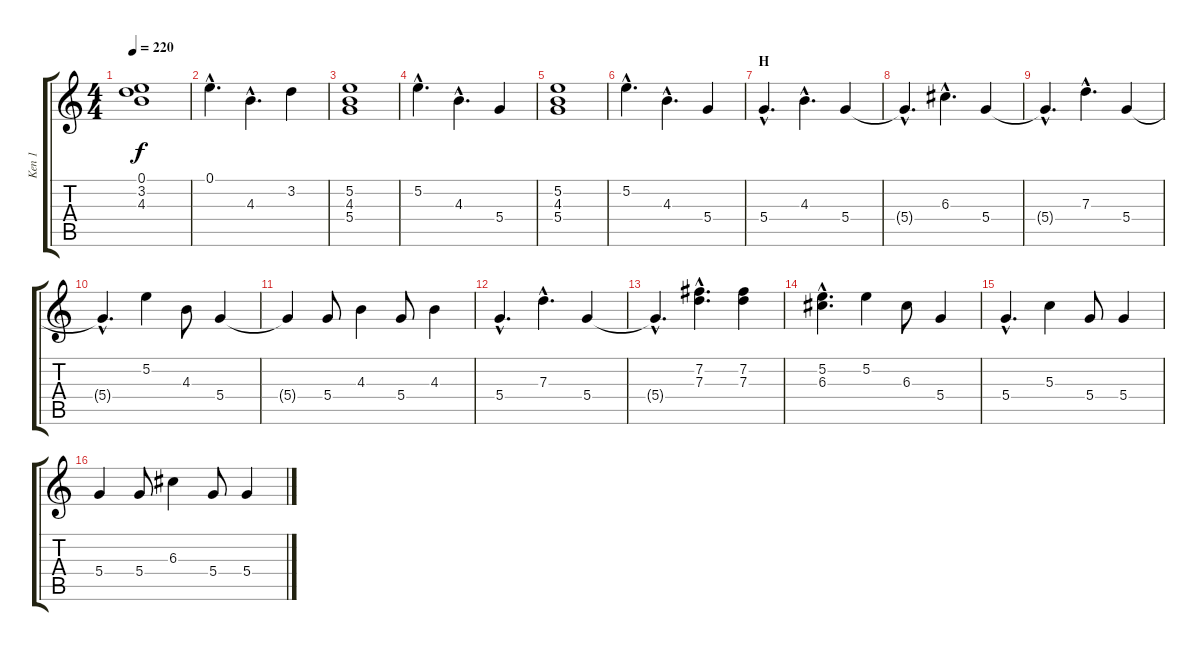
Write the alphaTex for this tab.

\track ("Ken 1" "Ken 1") {instrument electricguitarjazz}
\staff {score tabs}
\tuning (E4 B3 G3 D3 A2 E2) {hide}
\ts (4 4)
\tempo 220
\clef g2
\ks c
(0.1 3.2 4.3).1{dy f} |
0.1{hac}.4{d} 4.3{hac}.4{d} 3.2.4 |
(5.2 4.3 5.4).1 |
5.2{hac}.4{d} 4.3{hac}.4{d} 5.4.4 |
(5.2 4.3 5.4).1 |
5.2{hac}.4{d} 4.3{hac}.4{d} 5.4.4 |
\section ("" "H")
5.4{hac}.4{d} 4.3{hac}.4{d} 5.4.4 |
5.4{hac t}.4{d} 6.3{hac}.4{d} 5.4.4 |
5.4{hac t}.4{d} 7.3{hac}.4{d} 5.4.4 |
5.4{hac t}.4{d} 5.2.4 4.3.8 5.4.4 |
5.4{t}.4 5.4.8 4.3.4 5.4.8 4.3.4 |
5.4{hac}.4{d} 7.3{hac}.4{d} 5.4.4 |
5.4{hac t}.4{d} (7.2{hac} 7.3{hac}).4{d} (7.2 7.3).4 |
(5.2{hac} 6.3{hac}).4{d} 5.2.4 6.3.8 5.4.4 |
5.4{hac}.4{d} 5.3.4 5.4.8 5.4.4 |
5.4.4 5.4.8 6.3.4 5.4.8 5.4.4
